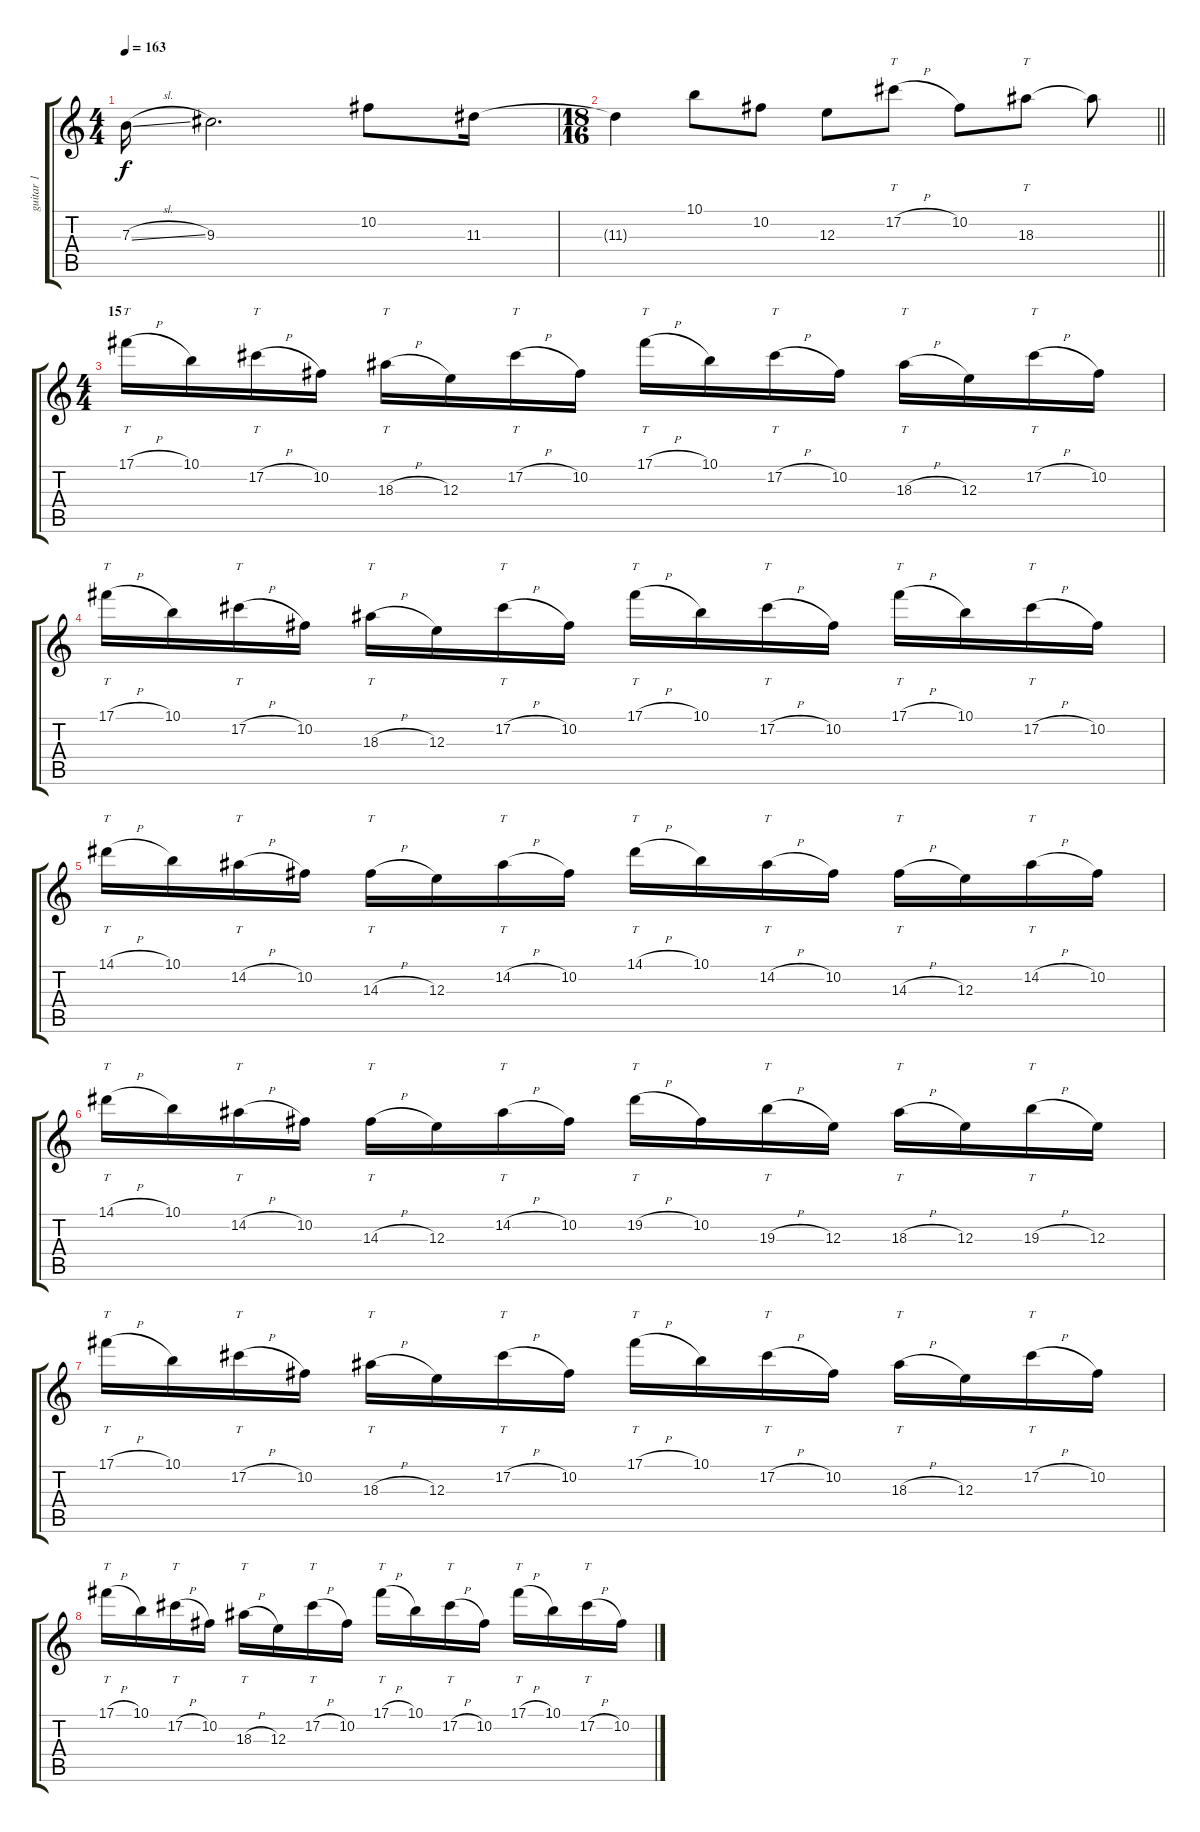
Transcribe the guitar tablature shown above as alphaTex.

\track ("guitar 1" "guitar 1") {instrument distortionguitar}
\staff {score tabs}
\tuning (Db4 Ab3 E3 B2 Gb2 B1) {hide}
\ts (4 4)
\tempo 163
\clef g2
\ks c
7.3{sl}.16{dy f} 9.3.2{d} 10.2.8 11.3.16 |
\ts (18 16)
\barLineRight lightlight
11.3{t}.4 10.1.8 10.2.8 12.3.8 17.2{h}.8{tt} 10.2.8 18.3.8{tt} 18.3{t}.8 |
\ts (4 4)
\section ("" "15")
17.1{h}.16{tt} 10.1.16 17.2{h}.16{tt} 10.2.16 18.3{h}.16{tt} 12.3.16 17.2{h}.16{tt} 10.2.16 17.1{h}.16{tt} 10.1.16 17.2{h}.16{tt} 10.2.16 18.3{h}.16{tt} 12.3.16 17.2{h}.16{tt} 10.2.16 |
17.1{h}.16{tt} 10.1.16 17.2{h}.16{tt} 10.2.16 18.3{h}.16{tt} 12.3.16 17.2{h}.16{tt} 10.2.16 17.1{h}.16{tt} 10.1.16 17.2{h}.16{tt} 10.2.16 17.1{h}.16{tt} 10.1.16 17.2{h}.16{tt} 10.2.16 |
14.1{h}.16{tt} 10.1.16 14.2{h}.16{tt} 10.2.16 14.3{h}.16{tt} 12.3.16 14.2{h}.16{tt} 10.2.16 14.1{h}.16{tt} 10.1.16 14.2{h}.16{tt} 10.2.16 14.3{h}.16{tt} 12.3.16 14.2{h}.16{tt} 10.2.16 |
14.1{h}.16{tt} 10.1.16 14.2{h}.16{tt} 10.2.16 14.3{h}.16{tt} 12.3.16 14.2{h}.16{tt} 10.2.16 19.2{h}.16{tt} 10.2.16 19.3{h}.16{tt} 12.3.16 18.3{h}.16{tt} 12.3.16 19.3{h}.16{tt} 12.3.16 |
17.1{h}.16{tt} 10.1.16 17.2{h}.16{tt} 10.2.16 18.3{h}.16{tt} 12.3.16 17.2{h}.16{tt} 10.2.16 17.1{h}.16{tt} 10.1.16 17.2{h}.16{tt} 10.2.16 18.3{h}.16{tt} 12.3.16 17.2{h}.16{tt} 10.2.16 |
17.1{h}.16{tt} 10.1.16 17.2{h}.16{tt} 10.2.16 18.3{h}.16{tt} 12.3.16 17.2{h}.16{tt} 10.2.16 17.1{h}.16{tt} 10.1.16 17.2{h}.16{tt} 10.2.16 17.1{h}.16{tt} 10.1.16 17.2{h}.16{tt} 10.2.16
